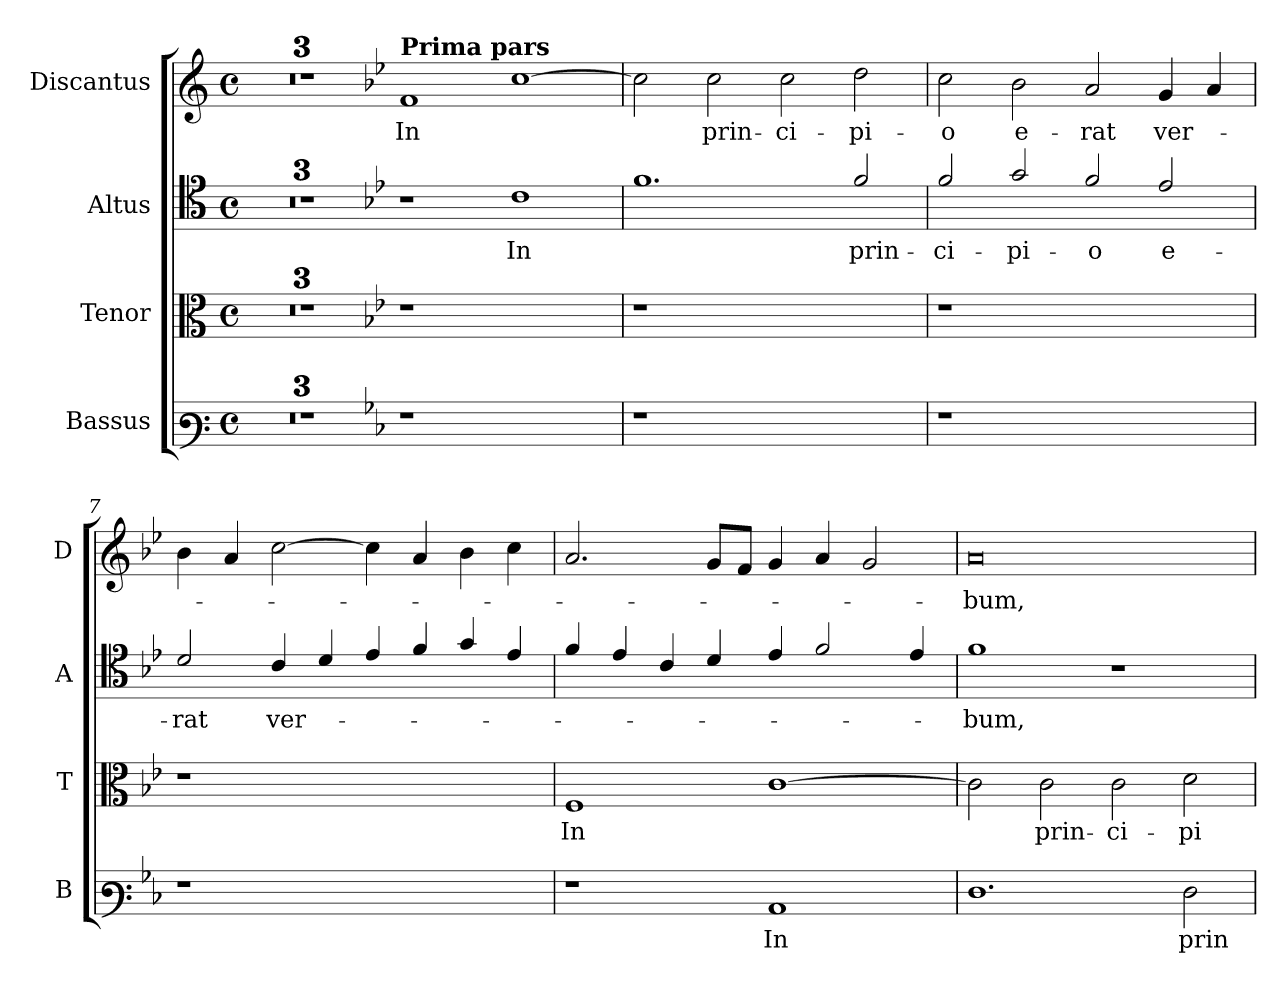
**kern	**text	**kern	**text	**kern	**text	**kern	**text
*part4	*part4	*part3	*part3	*part2	*part2	*part1	*part1
*staff4	*staff4	*staff3	*staff3	*staff2	*staff2	*staff1	*staff1
*I"Bassus	*	*I"Tenor	*	*I"Altus	*	*I"Discantus	*
*I'B	*	*I'T	*	*I'A	*	*I'D	*
*clefF3	*	*clefC3	*	*clefC4	*	*clefG2	*
*k[]	*	*k[]	*	*k[]	*	*k[]	*
*C:	*	*C:	*	*C:	*	*C:	*
*M4/4	*	*M4/4	*	*M4/4	*	*M4/4	*
*met(c)	*	*met(c)	*	*met(c)	*	*met(c)	*
=1	=1	=1	=1	=1	=1	=1	=1
1ryy	.	1ryy	.	1ryy	.	1ryy	.
=2	=2	=2	=2	=2	=2	=2	=2
1ryy	.	1ryy	.	1ryy	.	1ryy	.
=3	=3	=3	=3	=3	=3	=3	=3
*clefF4	*	*clefGv2	*	*clefG2	*	*	*
*k[b-]	*	*k[b-]	*	*k[b-]	*	*k[b-]	*
*F:	*	*F:	*	*F:	*	*F:	*
1ryy	.	1ryy	.	1ryy	.	1ryy	.
=4-	=4-	=4-	=4-	=4-	=4-	=4-	=4-
*k[b-e-]	*	*k[b-e-]	*	*k[b-e-]	*	*k[b-e-]	*
*B-:	*	*B-:	*	*B-:	*	*B-:	*
!	!	!	!	!	!	!LO:TX:a:B:t=Prima pars	!
!	!	!	!	!	!	!	!LO:LY:b
1r	.	1r	.	1r	.	1f	In
!	!	!	!	!	!LO:LY:b	!	!
1ryy	.	1ryy	.	1c	In	[1cc	.
=5	=5	=5	=5	=5	=5	=5	=5
1r	.	1r	.	1.f	.	2cc\]	.
!	!	!	!	!	!	!	!LO:LY:b
.	.	.	.	.	.	2cc\	prin-
!	!	!	!	!	!	!	!LO:LY:b
1ryy	.	1ryy	.	.	.	2cc\	-ci-
!	!	!	!	!	!LO:LY:b	!	!LO:LY:b
.	.	.	.	2f/	prin-	2dd\	-pi-
=6	=6	=6	=6	=6	=6	=6	=6
!	!	!	!	!	!LO:LY:b	!	!LO:LY:b
1r	.	1r	.	2f/	-ci-	2cc\	-o
!	!	!	!	!	!LO:LY:b	!	!LO:LY:b
.	.	.	.	2g/	-pi-	2b-\	e-
!	!	!	!	!	!LO:LY:b	!	!LO:LY:b
1ryy	.	1ryy	.	2f/	-o	2a/	-rat
!	!	!	!	!	!LO:LY:b	!	!LO:LY:b
.	.	.	.	2e-/	e-	4g/	ver-
.	.	.	.	.	.	4a/	.
=7	=7	=7	=7	=7	=7	=7	=7
!	!	!	!	!	!LO:LY:b	!	!
1r	.	1r	.	2d/	-rat	4b-\	.
.	.	.	.	.	.	4a/	.
!	!	!	!	!	!LO:LY:b	!	!
.	.	.	.	4c/	ver-	[2cc\	.
.	.	.	.	4d/	.	.	.
1ryy	.	1ryy	.	4e-/	.	4cc\]	.
.	.	.	.	4f/	.	4a/	.
.	.	.	.	4g/	.	4b-\	.
.	.	.	.	4e-/	.	4cc\	.
!!LO:LB:g=z
=8	=8	=8	=8	=8	=8	=8	=8
!	!	!	!LO:LY:b	!	!	!	!
1r	.	1F	In	4f/	.	2.a/	.
.	.	.	.	4e-/	.	.	.
.	.	.	.	4c/	.	.	.
.	.	.	.	4d/	.	8g/L	.
.	.	.	.	.	.	8f/J	.
!	!LO:LY:b	!	!	!	!	!	!
1C	In	[1c	.	4e-/	.	4g/	.
.	.	.	.	2f/	.	4a/	.
.	.	.	.	.	.	2g/	.
.	.	.	.	4e-/	.	.	.
=9	=9	=9	=9	=9	=9	=9	=9
!	!	!	!	!	!LO:LY:b	!	!LO:LY:b
1.F	.	2c\]	.	1f	-bum,	0a	-bum,
!	!	!	!LO:LY:b	!	!	!	!
.	.	2c\	prin-	.	.	.	.
!	!	!	!LO:LY:b	!	!	!	!
.	.	2c\	-ci-	1r	.	.	.
!	!LO:LY:b	!	!LO:LY:b	!	!	!	!
2F\	prin-	2d\	-pi-	.	.	.	.
=	=	=	=	=	=	=	=
*-	*-	*-	*-	*-	*-	*-	*-
